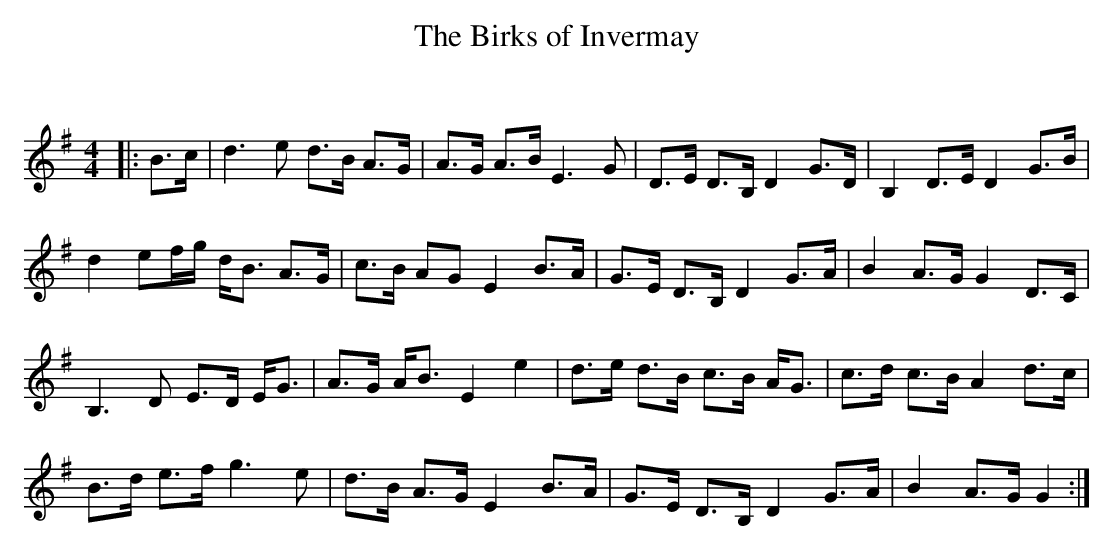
X:1
T: The Birks of Invermay
C:
Q:128
K:G
M:4/4
L:1/16
|:B3c|d6e2 d3B A3G|A3G A3B E6G2|D3E D3B, D4 G3D|B,4 D3E D4 G3B|
d4 e2fg dB3 A3G|c3B A2G2 E4 B3A|G3E D3B, D4 G3A|B4 A3G G4 D3C|
B,6D2 E3D EG3|A3G AB3 E4e4|d3e d3B c3B AG3|c3d c3B A4 d3c|
B3d e3f g6e2|d3B A3G E4 B3A|G3E D3B, D4 G3A|B4 A3G G4:|
